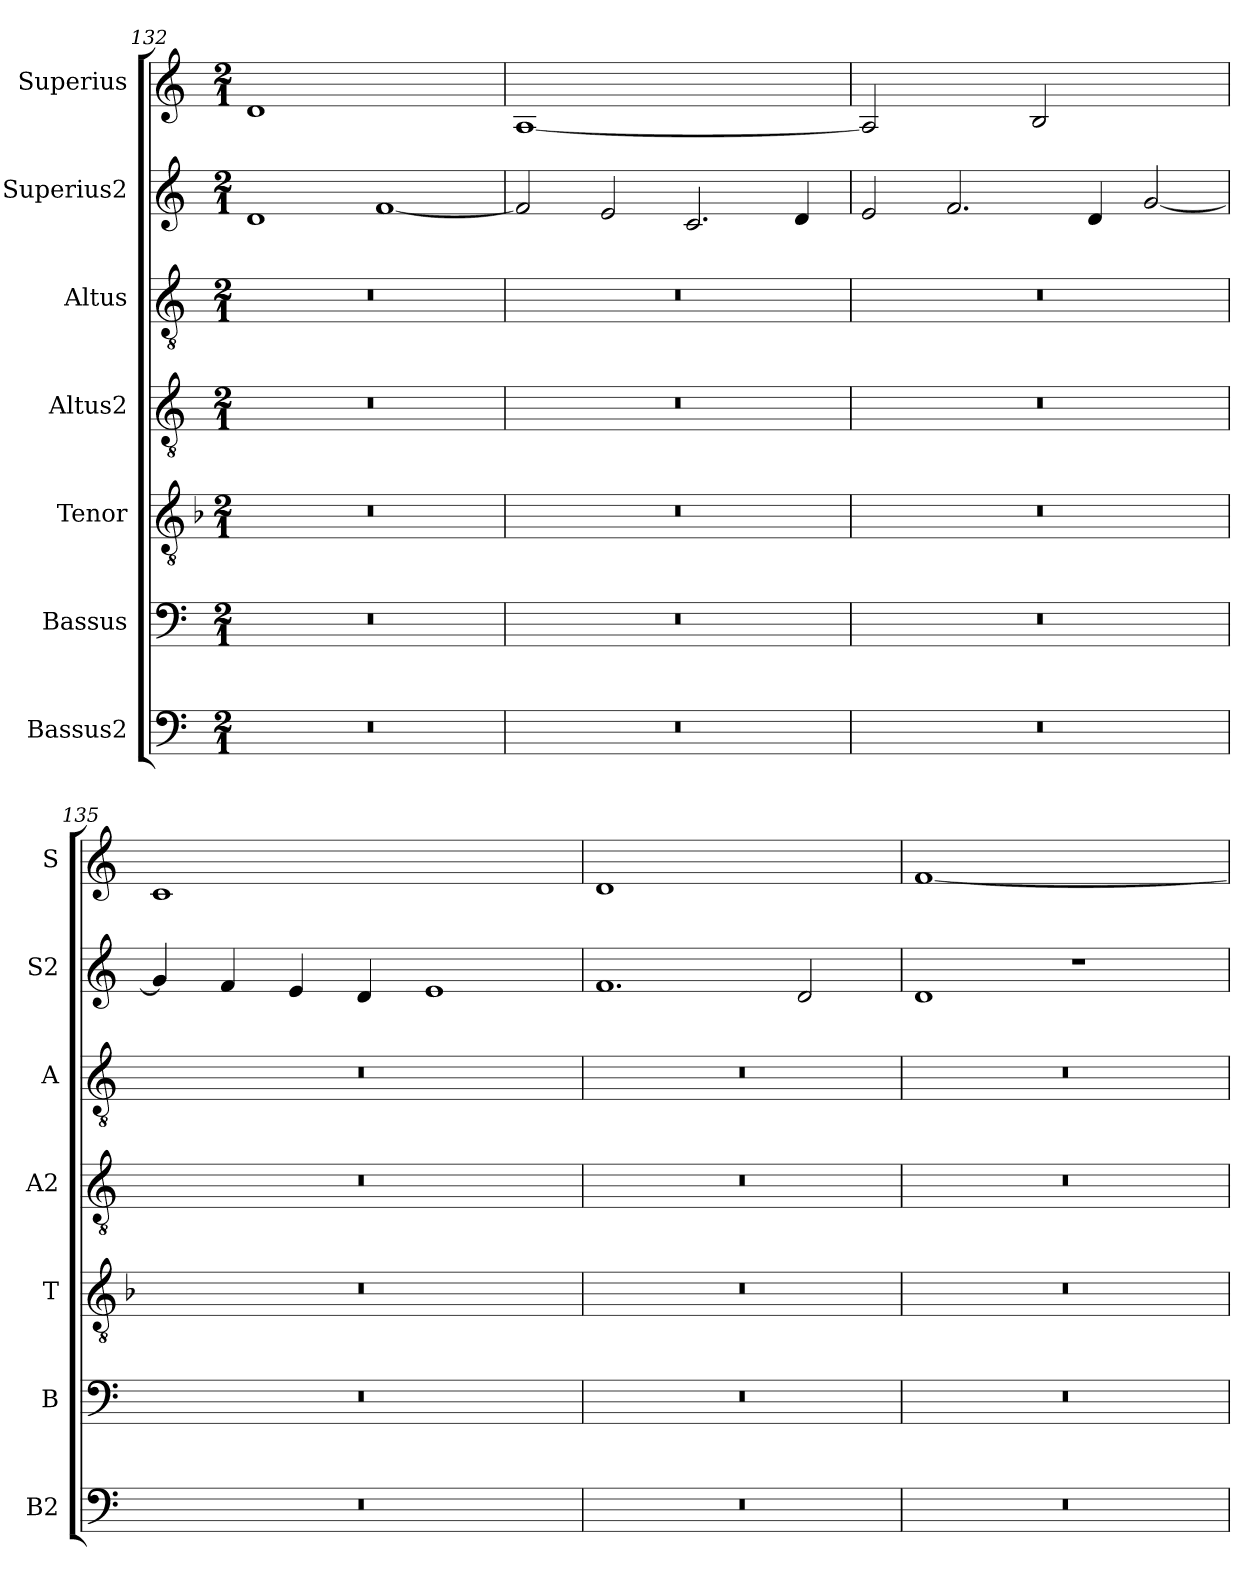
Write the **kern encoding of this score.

**kern	**kern	**kern	**kern	**kern	**kern	**kern
*part7	*part6	*part5	*part4	*part3	*part2	*part1
*staff7	*staff6	*staff5	*staff4	*staff3	*staff2	*staff1
*I"Bassus2	*I"Bassus	*I"Tenor	*I"Altus2	*I"Altus	*I"Superius2	*I"Superius
*I'B2	*I'B	*I'T	*I'A2	*I'A	*I'S2	*I'S
*clefF4	*clefF4	*clefGv2	*clefGv2	*clefGv2	*clefG2	*clefG2
*k[]	*k[]	*k[b-]	*k[]	*k[]	*k[]	*k[]
*M2/1	*M2/1	*M2/1	*M2/1	*M2/1	*M2/1	*M2/1
=132	=132	=132	=132	=132	=132	=132
!	!	!	!	!	!	!LO:N:vis=1
0r	0r	0r	0r	0r	1d	0d
.	.	.	.	.	[1f	.
=133	=133	=133	=133	=133	=133	=133
!	!	!	!	!	!	!LO:N:vis=1
0r	0r	0r	0r	0r	2f/]	[0A
.	.	.	.	.	2e/	.
.	.	.	.	.	2.c/	.
.	.	.	.	.	4d/	.
=134	=134	=134	=134	=134	=134	=134
!	!	!	!	!	!	!LO:N:vis=2
0r	0r	0r	0r	0r	2e/	1A]
.	.	.	.	.	2.f/	.
!	!	!	!	!	!	!LO:N:vis=2
.	.	.	.	.	.	1B
.	.	.	.	.	4d/	.
.	.	.	.	.	[2g/	.
=135	=135	=135	=135	=135	=135	=135
!	!	!	!	!	!	!LO:N:vis=1
0r	0r	0r	0r	0r	4g/]	0c
.	.	.	.	.	4f/	.
.	.	.	.	.	4e/	.
.	.	.	.	.	4d/	.
.	.	.	.	.	1e	.
=136	=136	=136	=136	=136	=136	=136
!	!	!	!	!	!	!LO:N:vis=1
0r	0r	0r	0r	0r	1.f	0d
.	.	.	.	.	2d/	.
=137	=137	=137	=137	=137	=137	=137
!	!	!	!	!	!	!LO:N:vis=1
0r	0r	0r	0r	0r	1d	[0f
.	.	.	.	.	1r	.
=	=	=	=	=	=	=
*-	*-	*-	*-	*-	*-	*-
